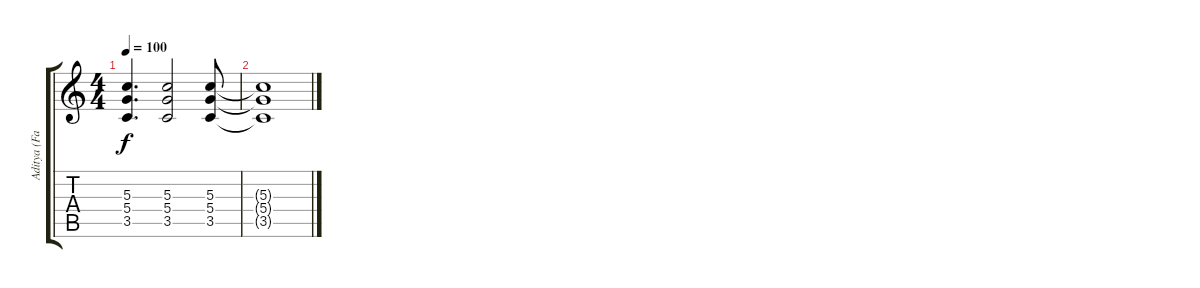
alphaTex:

\track ("Aditya (Farhan Akhtar)" "Aditya (Fa") {instrument distortionguitar}
\staff {score tabs}
\tuning (E4 B3 G3 D3 A2 E2) {hide}
\ts (4 4)
\tempo 100
\clef g2
\ks c
(5.3 5.4 3.5).4{d dy f} (5.3 5.4 3.5).2 (5.3 5.4 3.5).8 |
(5.3{t} 5.4{t} 3.5{t}).1
